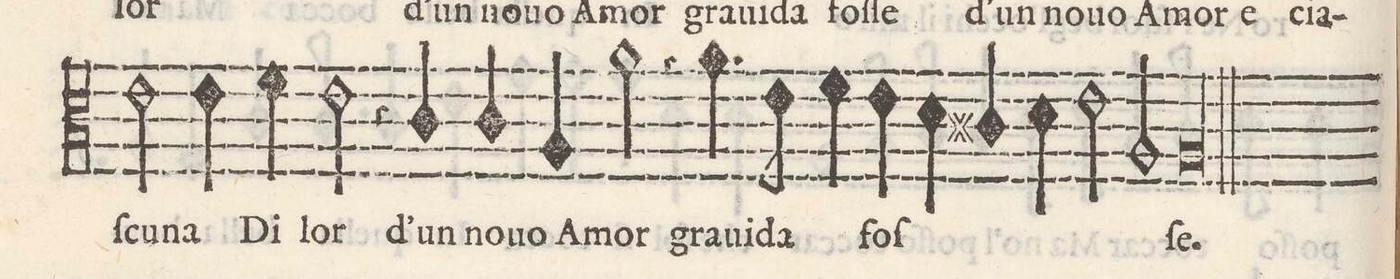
**kern	**text
*I"TENORE	*
*clefC3	*
*k[]	*
*M2/1	*
2e\	-cu-
4e\	-na
4f\	Di
2e\	lor
4r	.
4c/	d' un
=30-	=30-
4c/	nouo
4A/	A-
2a\	-mor
4r	.
4.a\	gra-
8e\	-ui-
4f\	-da
=31-	=31-
4e\	foſ-
4d\	.
4c#X/	.
4d\	.
2e\	.
2A/	.
=32-	=32-
0A	-ſe.
=-	=-
*-	*-
